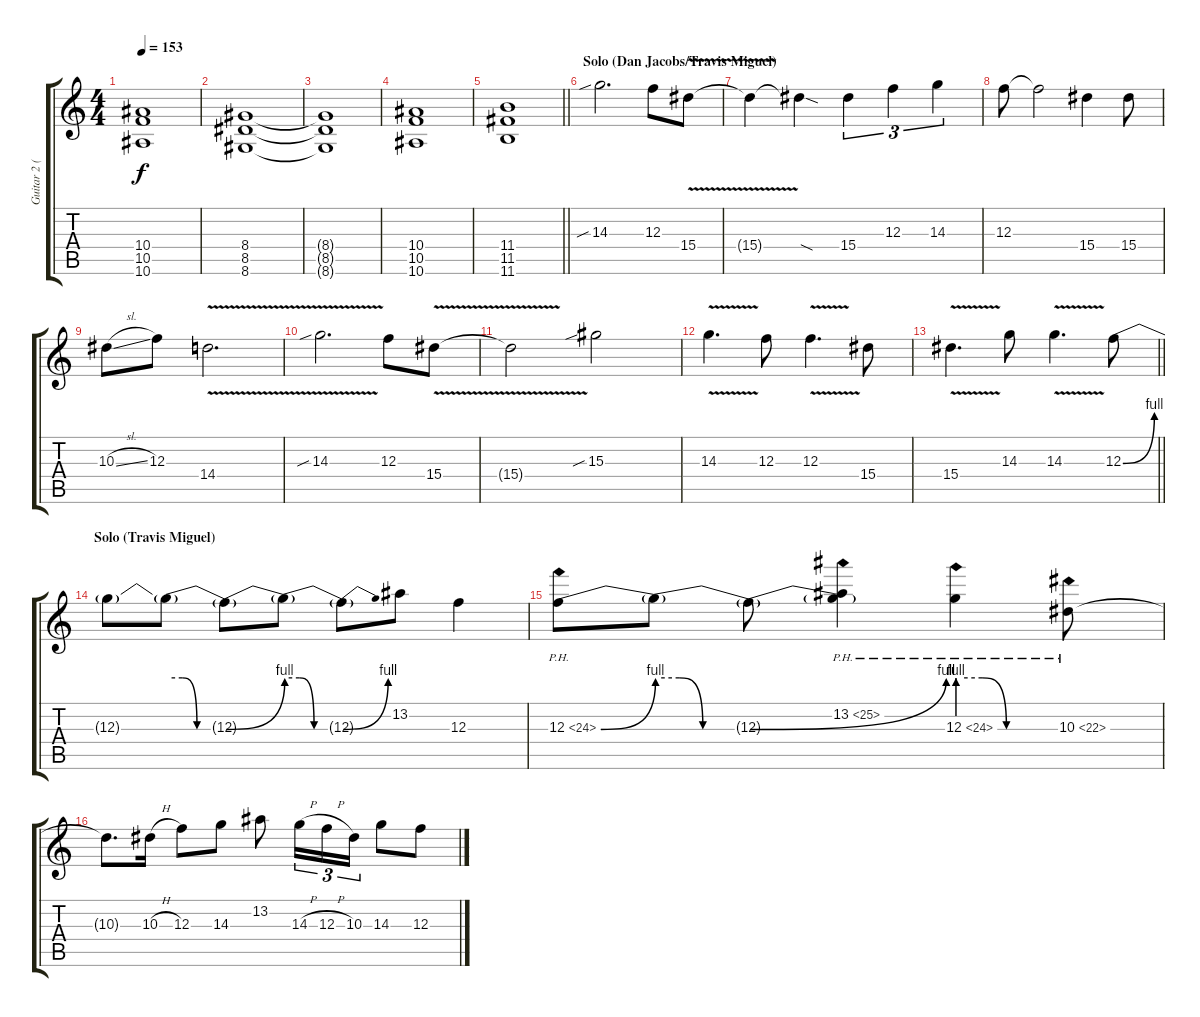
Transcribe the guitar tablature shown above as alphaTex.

\track ("Guitar 2 (Travis Miguel)" "Guitar 2 (") {instrument distortionguitar}
\staff {score tabs}
\tuning (D4 A3 F3 C3 G2 C2) {hide}
\ts (4 4)
\tempo 153
\clef g2
\ks c
(10.4{t} 10.5{t} 10.6{t}).1{dy f} |
(8.4 8.5 8.6).1 |
(8.4{t} 8.5{t} 8.6{t}).1 |
(10.4 10.5 10.6).1 |
\barLineRight lightlight
(11.4 11.5 11.6).1 |
\section ("" "Solo (Dan Jacobs/Travis Miguel)")
14.3{sib}.2{d volume 8} 12.3.8 15.4{v}.8 |
15.4{t}.4 15.4{sod t}.4 15.4.4{tu (3 2)} 12.3.4{tu (3 2)} 14.3.4{tu (3 2)} |
12.3.8 12.3{t}.2 15.4.4 15.4.8 |
10.3{sl}.8 12.3.8 14.4{v}.2{d} |
14.3{v sib}.2{d} 12.3.8 15.4{v}.8 |
15.4{t}.2 15.3{sib}.2 |
14.3{v}.4{d} 12.3.8 12.3{v}.4{d} 15.4.8 |
\barLineRight lightlight
15.4{v}.4{d} 14.3.8 14.3{v}.4{d} 12.3{be (bend 0 0 60 4)}.8{volume 13} |
\section ("" "Solo (Travis Miguel)")
12.3{t}.8 12.3{be (custom 0 4 15 4 30 0 60 0) t}.8 12.3{be (bend 0 0 60 4) t}.8 12.3{be (custom 0 4 15 4 30 0 60 0) t}.8 12.3{be (bend 0 0 60 4) t}.8 13.2.8 12.3.4 |
12.3{be (bend 0 0 60 4) ph 12}.8 12.3{be (custom 0 4 15 4 30 0 60 0) t}.8 12.3{be (bend 0 0 60 4) t}.8 (13.2{ph 12} 12.3{t}).4 12.3{be (custom 0 4 15 4 30 0 60 0) ph 12}.4 10.3{ph 12}.8 |
10.3{t}.8{d} 10.3{h}.16 12.3.8 14.3.8 13.2.8 14.3{h}.16{tu (3 2)} 12.3{h}.16{tu (3 2)} 10.3.16{tu (3 2)} 14.3.8 12.3.8
